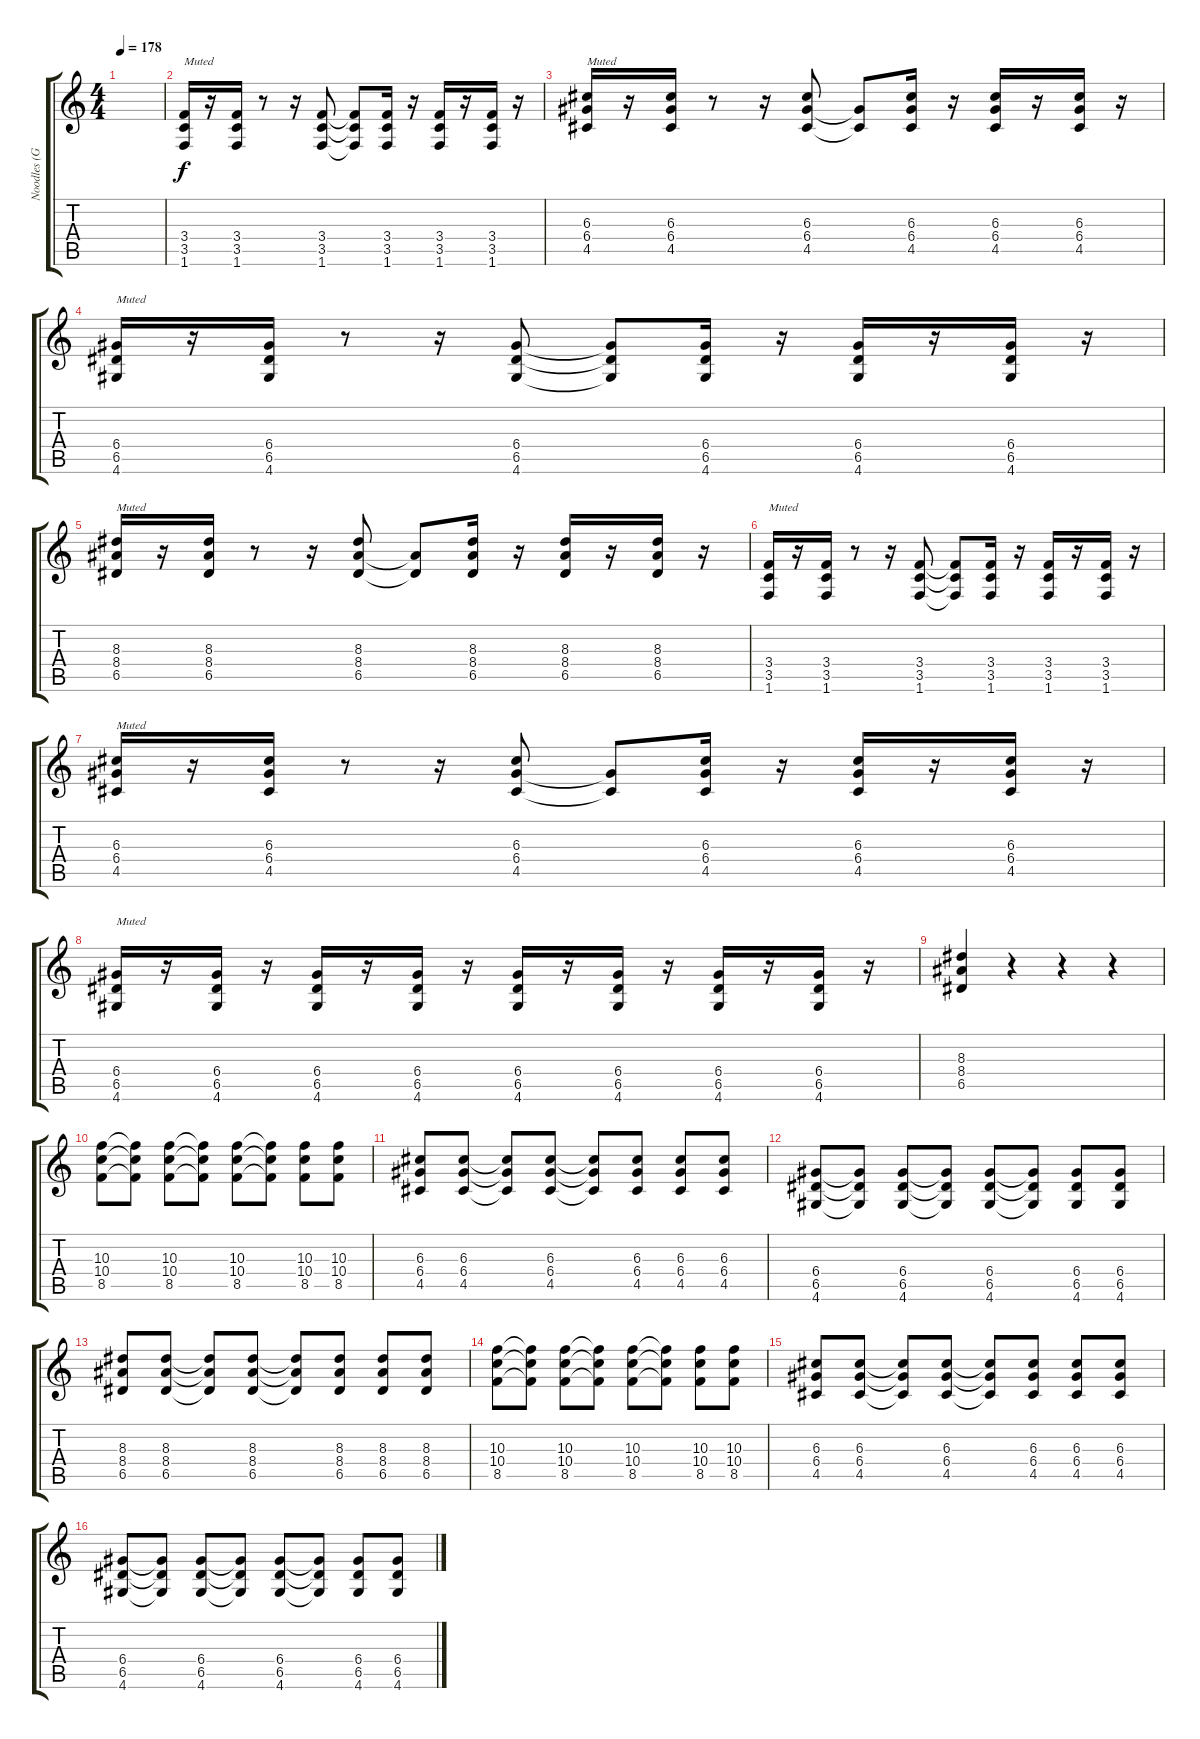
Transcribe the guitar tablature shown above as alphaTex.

\track ("Noodles (Guitar)" "Noodles (G") {instrument distortionguitar}
\staff {score tabs}
\tuning (E4 B3 G3 D3 A2 E2) {hide}
\ts (4 4)
\tempo 178
\clef g2
\ks c
|
(3.4 3.5 1.6).16{txt "Muted" volume 9} r.16 (3.4 3.5 1.6).16 r.8 r.16 (3.4 3.5 1.6).8 (3.4{t} 3.5{t} 1.6{t}).8 (3.4 3.5 1.6).16 r.16 (3.4 3.5 1.6).16 r.16 (3.4 3.5 1.6).16 r.16 |
(6.3 6.4 4.5).16{txt "Muted" volume 9} r.16 (6.3 6.4 4.5).16 r.8 r.16 (6.3 6.4 4.5).8 (6.4{t} 4.5{t}).8 (6.3 6.4 4.5).16 r.16 (6.3 6.4 4.5).16 r.16 (6.3 6.4 4.5).16 r.16 |
(6.4 6.5 4.6).16{txt "Muted" volume 9} r.16 (6.4 6.5 4.6).16 r.8 r.16 (6.4 6.5 4.6).8 (6.4{t} 6.5{t} 4.6{t}).8 (6.4 6.5 4.6).16 r.16 (6.4 6.5 4.6).16 r.16 (6.4 6.5 4.6).16 r.16 |
(8.3 8.4 6.5).16{txt "Muted" volume 9} r.16 (8.3 8.4 6.5).16 r.8 r.16 (8.3 8.4 6.5).8 (8.4{t} 6.5{t}).8 (8.3 8.4 6.5).16 r.16 (8.3 8.4 6.5).16 r.16 (8.3 8.4 6.5).16 r.16 |
(3.4 3.5 1.6).16{txt "Muted" volume 9} r.16 (3.4 3.5 1.6).16 r.8 r.16 (3.4 3.5 1.6).8 (3.4{t} 3.5{t} 1.6{t}).8 (3.4 3.5 1.6).16 r.16 (3.4 3.5 1.6).16 r.16 (3.4 3.5 1.6).16 r.16 |
(6.3 6.4 4.5).16{txt "Muted" volume 9} r.16 (6.3 6.4 4.5).16 r.8 r.16 (6.3 6.4 4.5).8 (6.4{t} 4.5{t}).8 (6.3 6.4 4.5).16 r.16 (6.3 6.4 4.5).16 r.16 (6.3 6.4 4.5).16 r.16 |
(6.4 6.5 4.6).16{txt "Muted" volume 9} r.16 (6.4 6.5 4.6).16 r.16 (6.4 6.5 4.6).16 r.16 (6.4 6.5 4.6).16 r.16 (6.4 6.5 4.6).16 r.16 (6.4 6.5 4.6).16 r.16 (6.4 6.5 4.6).16 r.16 (6.4 6.5 4.6).16 r.16 |
(8.3 8.4 6.5).4{volume 9} r.4 r.4 r.4 |
(10.3 10.4 8.5).8{volume 9} (10.3{t} 10.4{t} 8.5{t}).8 (10.3 10.4 8.5).8 (10.3{t} 10.4{t} 8.5{t}).8 (10.3 10.4 8.5).8 (10.3{t} 10.4{t} 8.5{t}).8 (10.3 10.4 8.5).8 (10.3 10.4 8.5).8 |
(6.3 6.4 4.5).8{volume 9} (6.3 6.4 4.5).8 (6.3{t} 6.4{t} 4.5{t}).8 (6.3 6.4 4.5).8 (6.3{t} 6.4{t} 4.5{t}).8 (6.3 6.4 4.5).8 (6.3 6.4 4.5).8 (6.3 6.4 4.5).8 |
(6.4 6.5 4.6).8{volume 9} (6.4{t} 6.5{t} 4.6{t}).8 (6.4 6.5 4.6).8 (6.4{t} 6.5{t} 4.6{t}).8 (6.4 6.5 4.6).8 (6.4{t} 6.5{t} 4.6{t}).8 (6.4 6.5 4.6).8 (6.4 6.5 4.6).8 |
(8.3 8.4 6.5).8{volume 9} (8.3 8.4 6.5).8 (8.3{t} 8.4{t} 6.5{t}).8 (8.3 8.4 6.5).8 (8.3{t} 8.4{t} 6.5{t}).8 (8.3 8.4 6.5).8 (8.3 8.4 6.5).8 (8.3 8.4 6.5).8 |
(10.3 10.4 8.5).8{volume 9} (10.3{t} 10.4{t} 8.5{t}).8 (10.3 10.4 8.5).8 (10.3{t} 10.4{t} 8.5{t}).8 (10.3 10.4 8.5).8 (10.3{t} 10.4{t} 8.5{t}).8 (10.3 10.4 8.5).8 (10.3 10.4 8.5).8 |
(6.3 6.4 4.5).8{volume 9} (6.3 6.4 4.5).8 (6.3{t} 6.4{t} 4.5{t}).8 (6.3 6.4 4.5).8 (6.3{t} 6.4{t} 4.5{t}).8 (6.3 6.4 4.5).8 (6.3 6.4 4.5).8 (6.3 6.4 4.5).8 |
(6.4 6.5 4.6).8{volume 9} (6.4{t} 6.5{t} 4.6{t}).8 (6.4 6.5 4.6).8 (6.4{t} 6.5{t} 4.6{t}).8 (6.4 6.5 4.6).8 (6.4{t} 6.5{t} 4.6{t}).8 (6.4 6.5 4.6).8 (6.4 6.5 4.6).8
